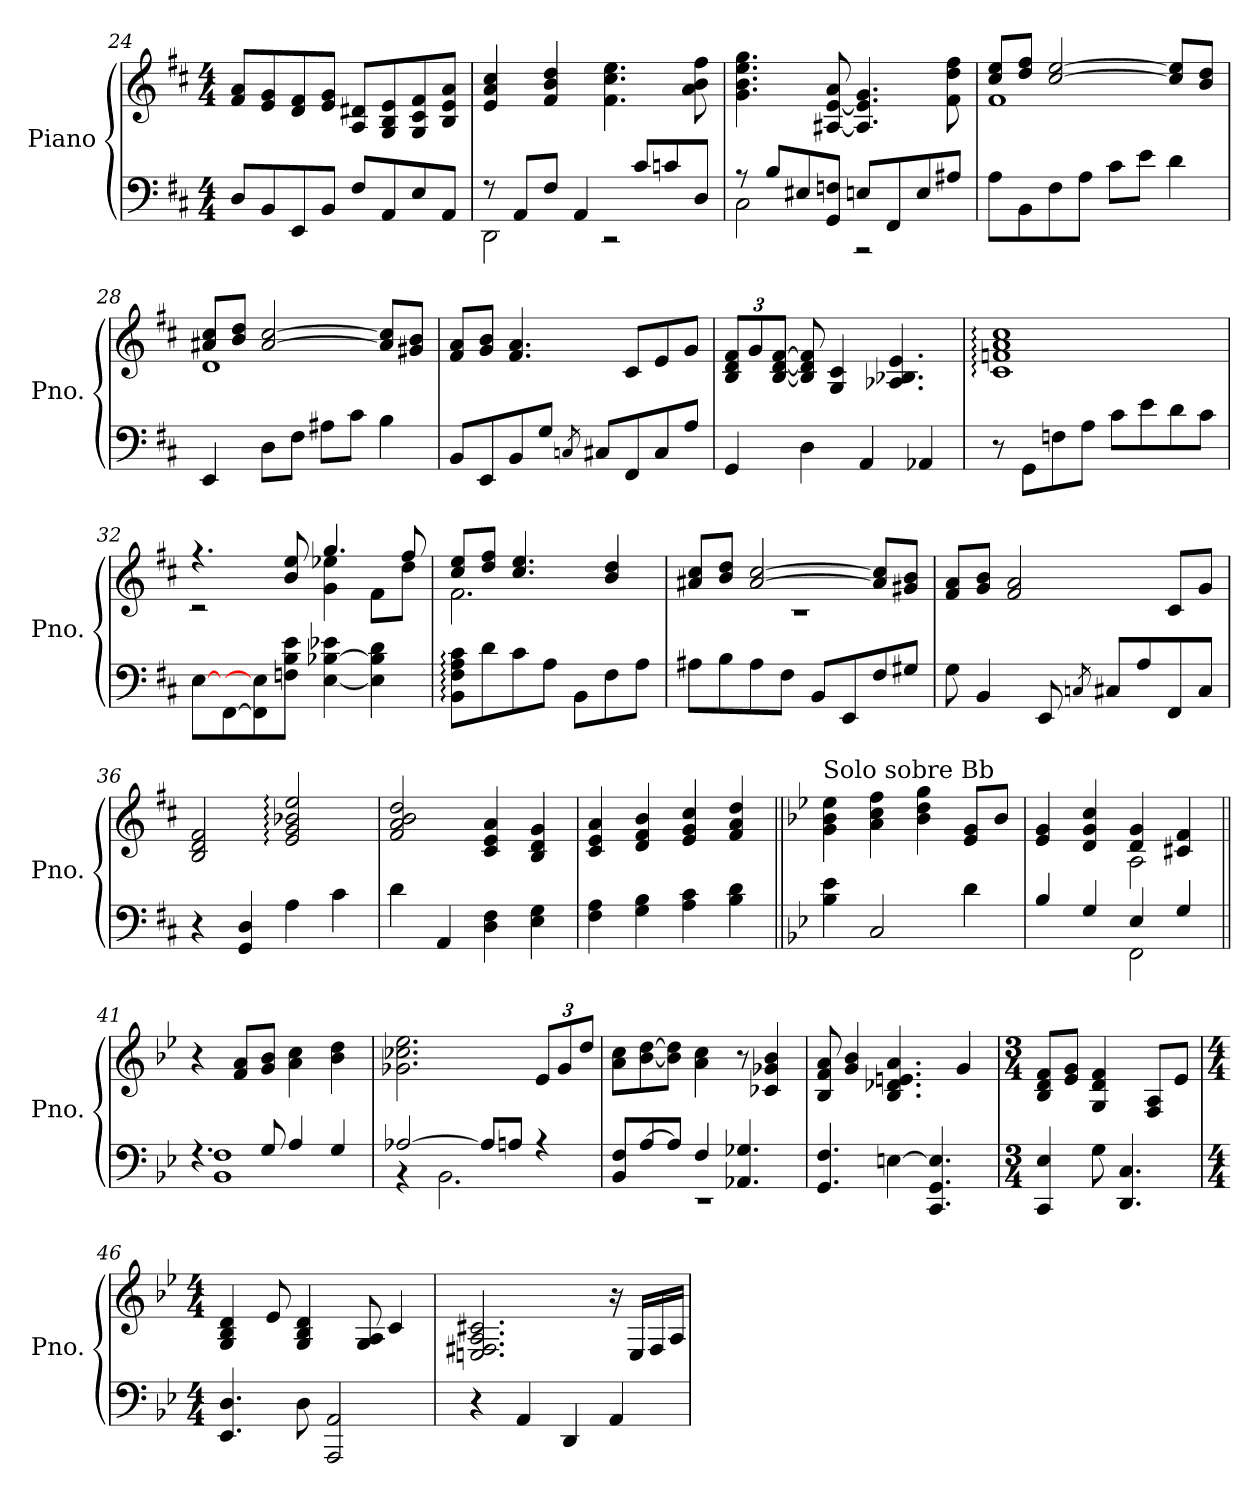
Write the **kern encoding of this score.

**kern	**kern
*part1	*part1
*staff2	*staff1
*I"Piano	*
*I'Pno.	*
!!LO:LB:g=z
*clefF4	*clefG2
*k[f#c#]	*k[f#c#]
*M4/4	*M4/4
=24	=24
8D/L	8f#/ 8a/L
8BB/	8e/ 8g/
8EE/	8d/ 8f#/
8BB/J	8e/ 8g/J
8F#/L	8A/ 8d#X/L
8AA/	8G/ 8B/ 8e/
8E/	8G/ 8c#/ 8f#/
8AA/J	8B/ 8e/ 8a/J
=25	=25
*^	*
8r	2DD\	4e/ 4a/ 4cc#/
8AA/L	.	.
8F#/J	.	4f#/ 4b/ 4dd/
4AA/	.	.
.	2r	4.f#\ 4.cc#\ 4.ee\
8c#/L	.	.
8cn/	.	.
8D/J	.	8a\ 8b\ 8ff#\
=26	=26	=26
8r	2C#\	4.g\ 4.b\ 4.ee\ 4.gg\
8B/L	.	.
8E#X/	.	.
8GG/ 8Fn/J	.	[8A#X/ [8e/ 8a/
8En/L	2r	4.A#/] 4.e/] 4.g/
8FF#/	.	.
8E/	.	.
8A#X/J	.	8f#\ 8dd\ 8ff#\
*v	*v	*
=27	=27
*	*^
8A\L	8cc#/ 8ee/L	1f#
8BB\	8dd/ 8ff#/J	.
8F#\	[2cc#/ [2ee/	.
8A\J	.	.
8c#\L	.	.
8e\J	.	.
4d\	8cc#/] 8ee/]L	.
.	8b/ 8dd/J	.
=28	=28	=28
4EE/	8a#X/ 8cc#/L	1d
.	8b/ 8dd/J	.
8D\L	[2a#/ [2cc#/	.
8F#\J	.	.
8A#X\L	.	.
8c#\J	.	.
4B\	8a#/] 8cc#/]L	.
.	8g#X/ 8b/J	.
*	*v	*v
=29	=29
8BB/L	8f#/ 8a/L
8EE/	8g/ 8b/J
8BB/	4.f#/ 4.a/
8G/J	.
8qCn/	.
8C#X/L	.
8FF#/	8c#/L
8C#/	8e/
8A/J	8g/J
=30	=30
*	*Xbrackettup
4GG/	12B/ 12d/ 12f#/L
.	12g/
.	[12B/ [12d/ [12f#/J
4D\	8B/] 8d/] 8f#/]
.	4G/ 4c#/
4AA/	.
.	4.A-X/ 4.B-X/ 4.e/
4AA-X/	.
!!LO:PB:g=z
=31	=31
8r	1c#: 1fn: 1a: 1cc#:
8GG\L	.
8Fn\	.
8A\J	.
8c#\L	.
8e\	.
8d\	.
8c#\J	.
=32	=32
*	*^
[8E\L	4.r	2r
[8FF#\	.	.
8FF#\] 8E\]	.	.
8Fn\ 8B\ 8e\J	8b/ 8ee/	.
[4E\ [4B-X\ 4e-X\	4.gg/	4g\ 4ee-X\
4E\] 4B-\] 4d\	.	8f#\L
.	8ff#/	8dd\J
=33	=33	=33
8BB\: 8F#\: 8A\: 8c#\:L	8cc#/ 8ee/L	2.f#\
8d\	8dd/ 8ff#/J	.
8c#\	4.cc#/ 4.ee/	.
8A\J	.	.
8BB\L	.	.
8F#\	4b/ 4dd/	.
8A\J	.	8ryy
=34	=34	=34
8A#X\L	8a#X/ 8cc#/L	1r
8B\	8b/ 8dd/J	.
8A#\	[2a#/ [2cc#/	.
8F#\J	.	.
8BB/L	.	.
8EE/	.	.
8F#/	8a#/] 8cc#/]L	.
8G#X/J	8g#X/ 8b/J	.
*	*v	*v
=35	=35
8G\	8f#/ 8a/L
4BB/	8g/ 8b/J
.	2f#/ 2a/
8EE/	.
8qCn/	.
8C#X/L	.
8A/	.
8FF#/	8c#/L
8C#/J	8g/J
=36	=36
4r	2B/ 2d/ 2f#/
4GG/ 4D/	.
4A\	2e/: 2g/: 2b-X/: 2ee/:
4c#\	.
=37	=37
4d\	2f#/ 2a/ 2b/ 2dd/
4AA/	.
4D\ 4F#\	4c#/ 4e/ 4a/
4E\ 4G\	4B/ 4d/ 4g/
=38	=38
4F#\ 4A\	4c#/ 4e/ 4a/
4G\ 4B\	4d/ 4f#/ 4b/
4A\ 4c#\	4e/ 4g/ 4cc#/
4B\ 4d\	4f#/ 4a/ 4dd/
!!LO:LB:g=z
=39||	=39||
*k[b-e-]	*k[b-e-]
!	!LO:TX:a:t=Solo sobre Bb
4B-\ 4e-\	4g\ 4b-\ 4ee-\
2C/	4a\ 4cc\ 4ff\
.	4b-\ 4dd\ 4gg\
4d\	8e-/ 8g/L
.	8b-/J
=40	=40
*^	*^
4B-/	2ryy	4e-/ 4g/	2ryy
4G/	.	4d/ 4g/ 4cc/	.
4E-/	2FF\	4d/ 4g/	2A\
4G/	.	4c#X/ 4f/	.
*	*	*v	*v
=41||	=41||	=41||
4.rF	1BB- 1F	4r
.	.	8f/ 8a/L
8G/	.	8g/ 8b-/J
4A/	.	4a\ 4cc\
4G/	.	4b-\ 4dd\
=42	=42	=42
[2A-X/	4r	2.g-X\ 2.cc-X\ 2.ee-\
.	2.BB-\	.
8A-/L]	.	.
8An/J	.	.
4r	.	12e-/L
.	.	12g-/
.	.	12dd/J
=43	=43	=43
8BB-/ 8F/L	1r	8a\ 8cc\L
[8A/	.	[8b-\ [8dd\
8A/J]	.	8b-\] 8dd\]J
4F/	.	4a\ 4cc\
4.AA-X/ 4.G-X/	.	8r
.	.	4c-X/ 4g-X/ 4b-/
*v	*v	*
=44	=44
4.GG/ 4.F/	8B-/ 8f/ 8a/
.	4g/ 4b-/
[4En\	4.B-/ 4.d-X/ 4.en/ 4.a/
4.CC/ 4.GG/ 4.E/]	.
.	4g/
=45	=45
*M3/4	*M3/4
4CC/ 4E-/	8B-/ 8d/ 8f/L
.	8e-/ 8g/J
8G\	4G/ 4d/ 4f/
4.DD/ 4.C/	.
.	8F/ 8A/L
.	8e-/J
=46	=46
*M4/4	*M4/4
4.EE-/ 4.D/	4G/ 4B-/ 4d/
.	8e-/
8D\	4G/ 4B-/ 4d/
2AAA/ 2AA/	.
.	8G/ 8A/
.	4c/
=47	=47
4r	2.En/ 2.F#X/ 2.A/ 2.c#X/
4AA/	.
4DD/	.
4AA/	16r
.	16E/LL
.	16F#/
.	16A/JJ
=	=
*-	*-
